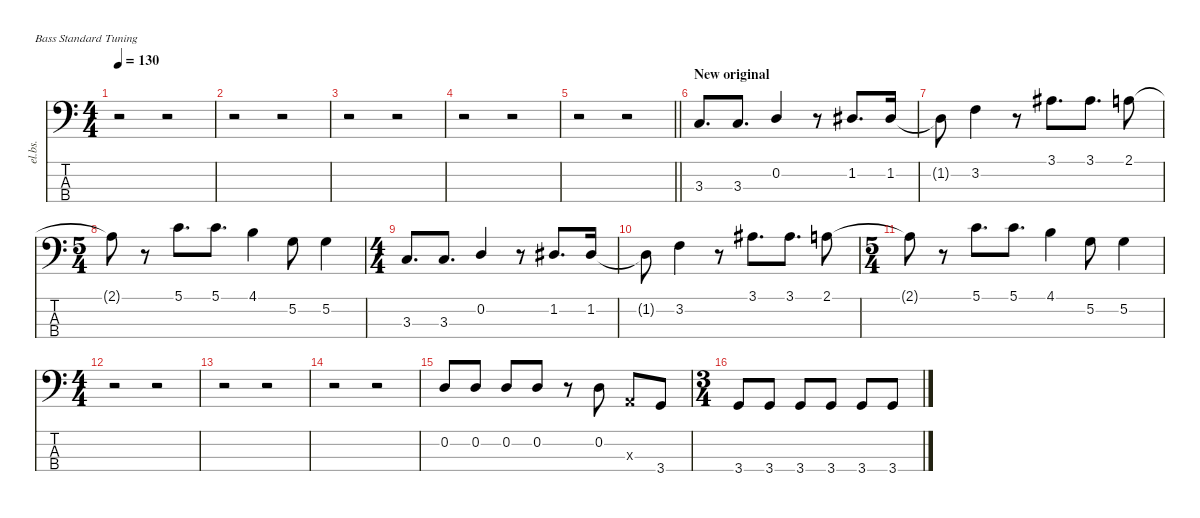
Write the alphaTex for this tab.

\defaultSystemsLayout 4
\hideDynamics
\bracketExtendMode nobrackets
\track ("Chipon" "el.bs.") {solo instrument electricbassfinger}
\staff {score tabs}
\tuning (G2 D2 A1 E1)
\ts (4 4)
\tempo 130
\clef f4
\ks c
r.2{dy ff beam Down} r.2{beam Down} |
r.2{beam Down} r.2{beam Down} |
r.2{beam Down} r.2{beam Down} |
r.2{beam Down} r.2{beam Down} |
\barLineRight lightlight
r.2{beam Down} r.2{beam Down} |
\section ("" "New original")
3.3.8{d dy f beam Up} 3.3.8{d beam Up} 0.2.4{beam Up} r.8{beam Down} 1.2{acc #}.8{d beam Up} 1.2{acc #}.16{beam Up} |
1.2{t acc #}.8{beam Down} 3.2.4{beam Down} r.8{beam Down} 3.1{acc #}.8{d beam Down} 3.1{acc #}.8{d beam Down} 2.1.8{beam Down} |
\ts (5 4)
\beaming (8 2 2 2 4)
2.1{t}.8{beam Down} r.8{beam Down} 5.1.8{d beam Down} 5.1.8{d beam Down} 4.1.4{beam Down} 5.2.8{beam Down} 5.2.4{beam Down} |
\ts (4 4)
\beaming (8 2 2 2 2)
3.3.8{d beam Up} 3.3.8{d beam Up} 0.2.4{beam Up} r.8{beam Down} 1.2{acc #}.8{d beam Up} 1.2{acc #}.16{beam Up} |
1.2{t acc #}.8{beam Down} 3.2.4{beam Down} r.8{beam Down} 3.1{acc #}.8{d beam Down} 3.1{acc #}.8{d beam Down} 2.1.8{beam Down} |
\ts (5 4)
\beaming (8 2 2 2 4)
2.1{t}.8{beam Down} r.8{beam Down} 5.1.8{d beam Down} 5.1.8{d beam Down} 4.1.4{beam Down} 5.2.8{beam Down} 5.2.4{beam Down} |
\ts (4 4)
\beaming (8 2 2 2 2)
r.2{beam Down} r.2{beam Down} |
r.2{beam Down} r.2{beam Down} |
r.2{beam Down} r.2{beam Down} |
0.2.8{beam Up} 0.2.8{beam Up} 0.2.8{beam Up} 0.2.8{beam Up} r.8{beam Down} 0.2.8{beam Down} 0.3{x}.8{beam Up} 3.4.8{beam Up} |
\ts (3 4)
\beaming (8 2 2 2)
3.4.8{beam Up} 3.4.8{beam Up} 3.4.8{beam Up} 3.4.8{beam Up} 3.4.8{beam Up} 3.4.8{beam Up}
